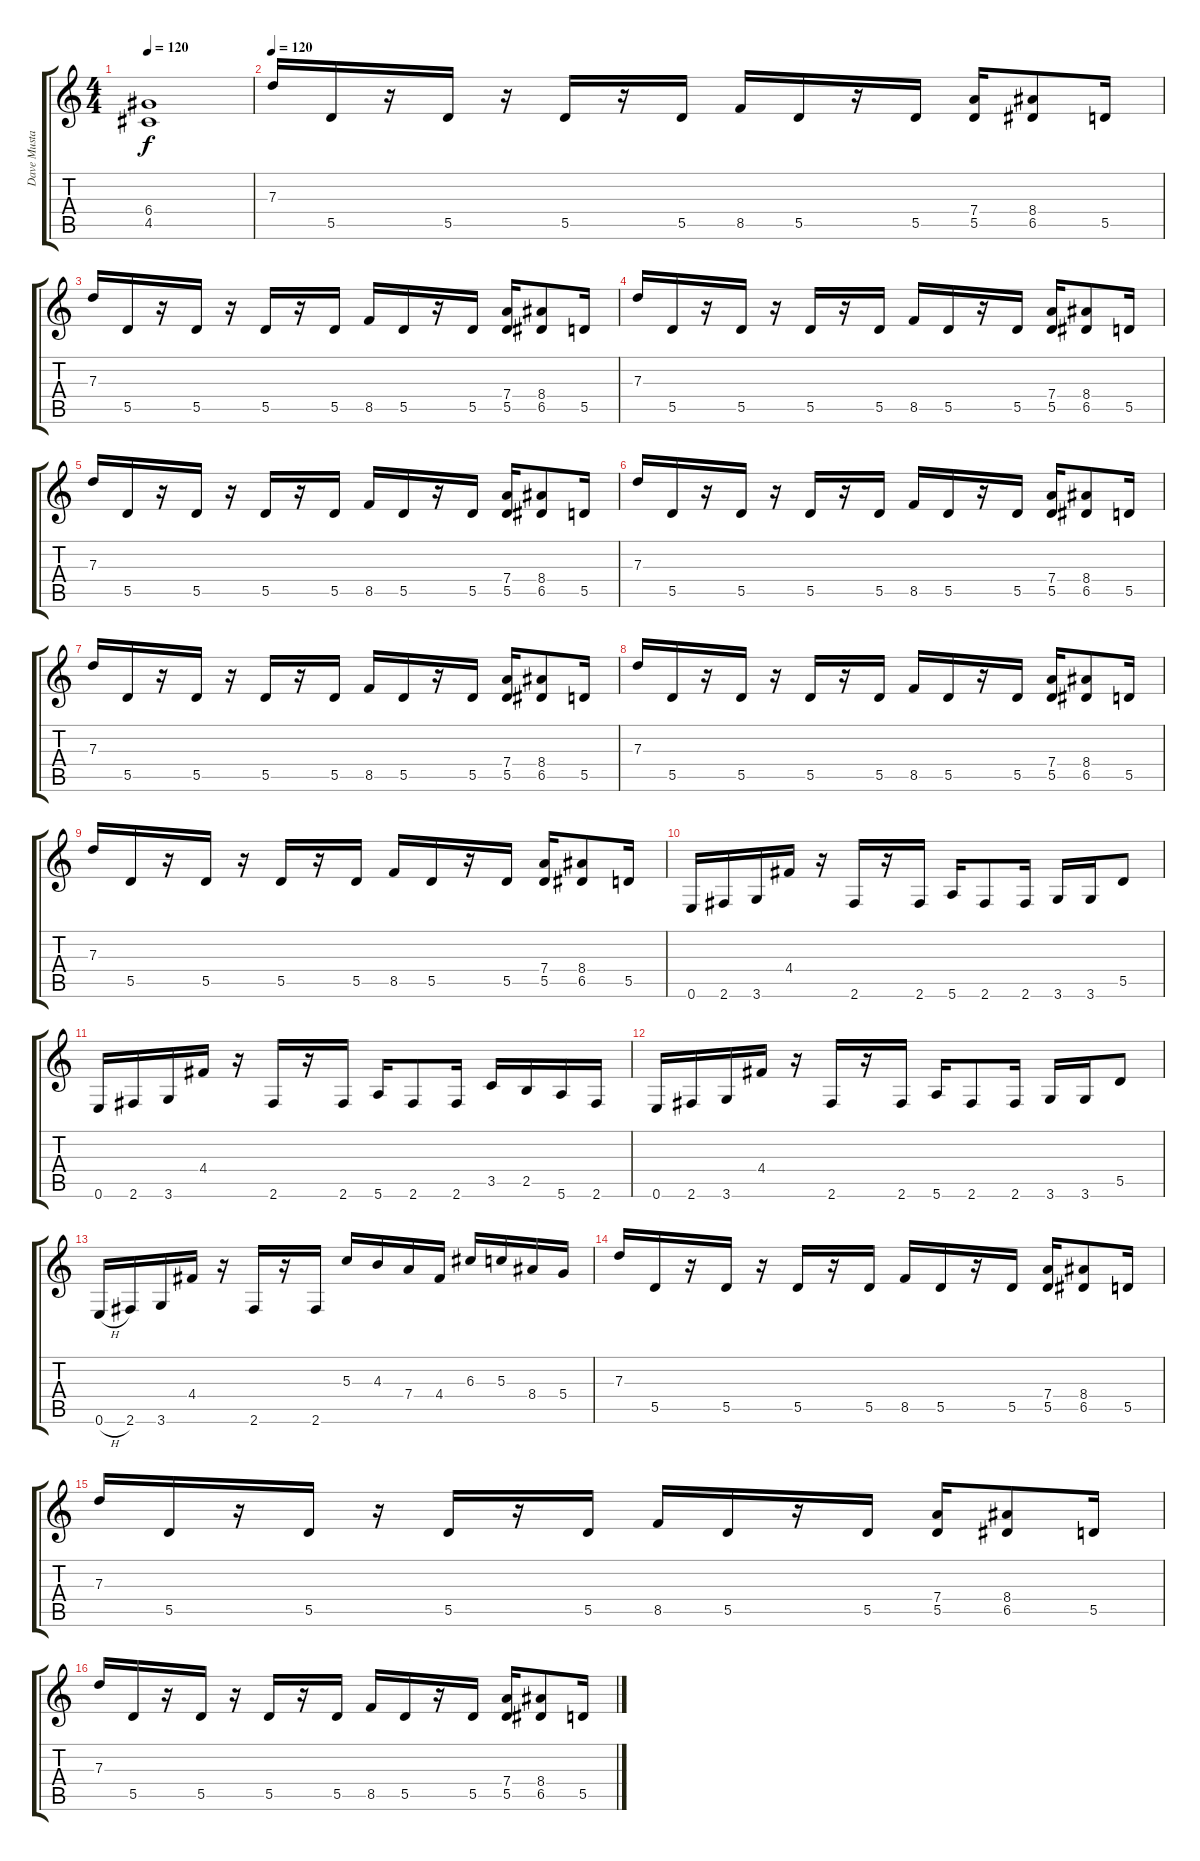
\track ("Dave Mustaine" "Dave Musta") {instrument distortionguitar}
\staff {score tabs}
\tuning (E4 B3 G3 D3 A2 E2) {hide}
\ts (4 4)
\tempo 120
\clef g2
\ks c
(6.4 4.5).1{dy f} |
\tempo 120
7.3.16 5.5.16 r.16 5.5.16 r.16 5.5.16 r.16 5.5.16 8.5.16 5.5.16 r.16 5.5.16 (7.4 5.5).16 (8.4 6.5).8 5.5.16 |
7.3.16 5.5.16 r.16 5.5.16 r.16 5.5.16 r.16 5.5.16 8.5.16 5.5.16 r.16 5.5.16 (7.4 5.5).16 (8.4 6.5).8 5.5.16 |
7.3.16 5.5.16 r.16 5.5.16 r.16 5.5.16 r.16 5.5.16 8.5.16 5.5.16 r.16 5.5.16 (7.4 5.5).16 (8.4 6.5).8 5.5.16 |
7.3.16 5.5.16 r.16 5.5.16 r.16 5.5.16 r.16 5.5.16 8.5.16 5.5.16 r.16 5.5.16 (7.4 5.5).16 (8.4 6.5).8 5.5.16 |
7.3.16 5.5.16 r.16 5.5.16 r.16 5.5.16 r.16 5.5.16 8.5.16 5.5.16 r.16 5.5.16 (7.4 5.5).16 (8.4 6.5).8 5.5.16 |
7.3.16 5.5.16 r.16 5.5.16 r.16 5.5.16 r.16 5.5.16 8.5.16 5.5.16 r.16 5.5.16 (7.4 5.5).16 (8.4 6.5).8 5.5.16 |
7.3.16 5.5.16 r.16 5.5.16 r.16 5.5.16 r.16 5.5.16 8.5.16 5.5.16 r.16 5.5.16 (7.4 5.5).16 (8.4 6.5).8 5.5.16 |
7.3.16 5.5.16 r.16 5.5.16 r.16 5.5.16 r.16 5.5.16 8.5.16 5.5.16 r.16 5.5.16 (7.4 5.5).16 (8.4 6.5).8 5.5.16 |
0.6.16 2.6.16 3.6.16 4.4.16 r.16 2.6.16 r.16 2.6.16 5.6.16 2.6.8 2.6.16 3.6.16 3.6.16 5.5.8 |
0.6.16 2.6.16 3.6.16 4.4.16 r.16 2.6.16 r.16 2.6.16 5.6.16 2.6.8 2.6.16 3.5.16 2.5.16 5.6.16 2.6.16 |
0.6.16 2.6.16 3.6.16 4.4.16 r.16 2.6.16 r.16 2.6.16 5.6.16 2.6.8 2.6.16 3.6.16 3.6.16 5.5.8 |
0.6{h}.16 2.6.16 3.6.16 4.4.16 r.16 2.6.16 r.16 2.6.16 5.3.16 4.3.16 7.4.16 4.4.16 6.3.16 5.3.16 8.4.16 5.4.16 |
7.3.16 5.5.16 r.16 5.5.16 r.16 5.5.16 r.16 5.5.16 8.5.16 5.5.16 r.16 5.5.16 (7.4 5.5).16 (8.4 6.5).8 5.5.16 |
7.3.16 5.5.16 r.16 5.5.16 r.16 5.5.16 r.16 5.5.16 8.5.16 5.5.16 r.16 5.5.16 (7.4 5.5).16 (8.4 6.5).8 5.5.16 |
7.3.16 5.5.16 r.16 5.5.16 r.16 5.5.16 r.16 5.5.16 8.5.16 5.5.16 r.16 5.5.16 (7.4 5.5).16 (8.4 6.5).8 5.5.16
